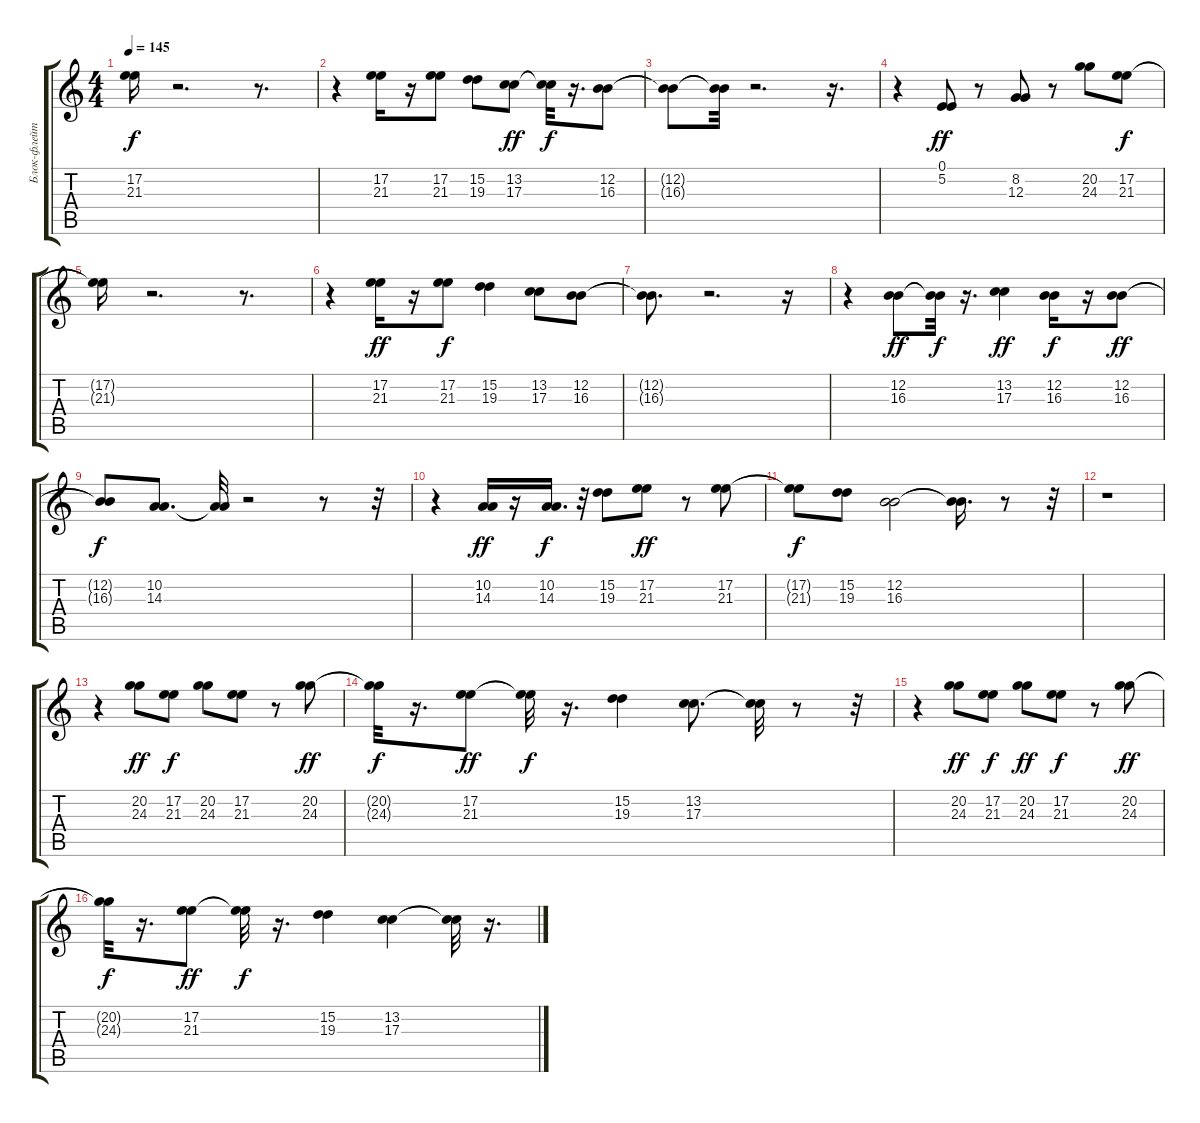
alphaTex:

\track ("Блок-флейта" "Блок-флейт") {instrument recorder}
\staff {score tabs}
\tuning (E4 B3 G3 D3 A2 E2) {hide}
\ts (4 4)
\tempo 145
\clef g2
\ks c
(17.2{t} 21.3{t}).16{dy f} r.2{d} r.8{d} |
r.4 (17.2 21.3).16 r.16 (17.2 21.3).8 (15.2 19.3).8 (13.2 17.3).8{dy ff} (13.2{t} 17.3{t}).32{dy f} r.16{d} (12.2 16.3).8 |
(12.2{t} 16.3{t}).8 (12.2{t} 16.3{t}).32 r.2{d} r.16{d} |
r.4 (0.1 5.2).8{dy ff} r.8 (8.2 12.3).8 r.8 (20.2 24.3).8 (17.2 21.3).8{dy f} |
(17.2{t} 21.3{t}).16 r.2{d} r.8{d} |
r.4 (17.2 21.3).16{dy ff} r.16 (17.2 21.3).8{dy f} (15.2 19.3).4 (13.2 17.3).8 (12.2 16.3).8 |
(12.2{t} 16.3{t}).8{d} r.2{d} r.16 |
r.4 (12.2 16.3).8{dy ff} (12.2{t} 16.3{t}).32{dy f} r.16{d} (13.2 17.3).4{dy ff} (12.2 16.3).16{dy f} r.16 (12.2 16.3).8{dy ff} |
(12.2{t} 16.3{t}).8{dy f} (10.2 14.3).8{d} (10.2{t} 14.3{t}).32 r.2 r.8 r.32 |
r.4 (10.2 14.3).16{dy ff} r.16 (10.2 14.3).16{d dy f} r.32 (15.2 19.3).8 (17.2 21.3).8{dy ff} r.8 (17.2 21.3).8 |
(17.2{t} 21.3{t}).8{dy f} (15.2 19.3).8 (12.2 16.3).2 (12.2{t} 16.3{t}).16{d} r.8 r.32 |
r.1 |
r.4 (20.2 24.3).8{dy ff} (17.2 21.3).8{dy f} (20.2 24.3).8 (17.2 21.3).8 r.8 (20.2 24.3).8{dy ff} |
(20.2{t} 24.3{t}).32{dy f} r.16{d} (17.2 21.3).8{dy ff} (17.2{t} 21.3{t}).32{dy f} r.16{d} (15.2 19.3).4 (13.2 17.3).8{d} (13.2{t} 17.3{t}).32 r.8 r.32 |
r.4 (20.2 24.3).8{dy ff} (17.2 21.3).8{dy f} (20.2 24.3).8{dy ff} (17.2 21.3).8{dy f} r.8 (20.2 24.3).8{dy ff} |
(20.2{t} 24.3{t}).32{dy f} r.16{d} (17.2 21.3).8{dy ff} (17.2{t} 21.3{t}).32{dy f} r.16{d} (15.2 19.3).4 (13.2 17.3).4 (13.2{t} 17.3{t}).32 r.16{d}
